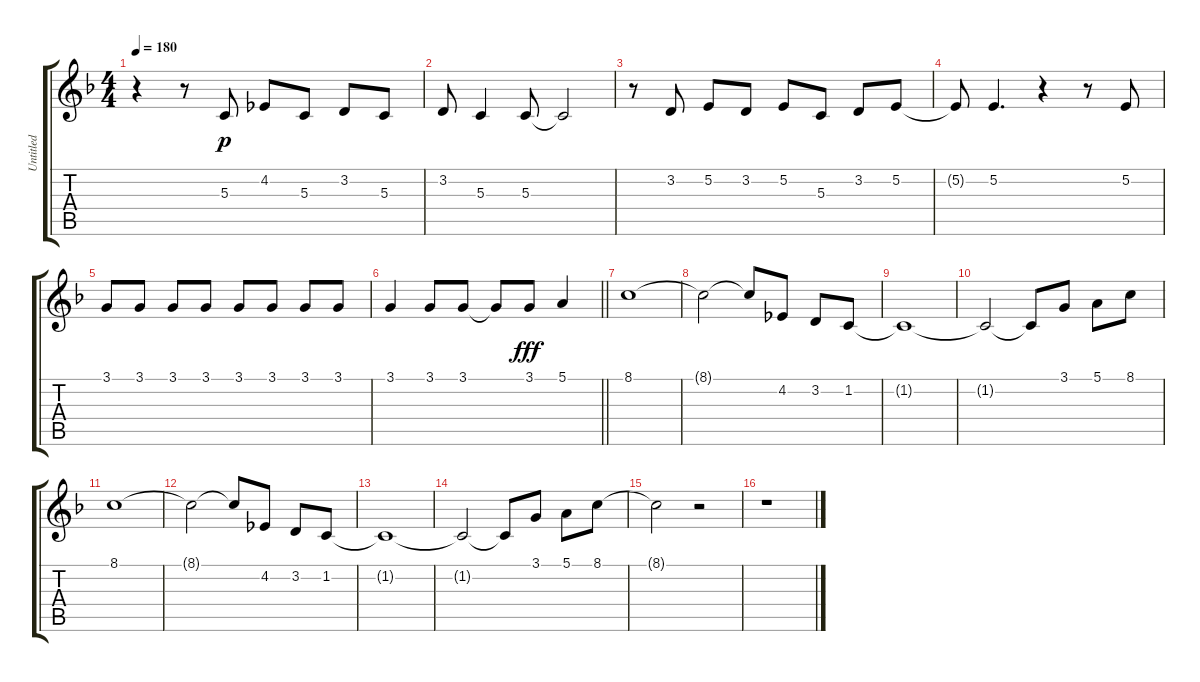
\track ("Untitled" "Untitled") {instrument trumpet}
\staff {score tabs}
\tuning (E4 B3 G3 D3 A2 E2) {hide}
\ts (4 4)
\tempo 180
\clef g2
\ks f
r.4{dy p} r.8 5.3.8 4.2.8 5.3.8 3.2.8 5.3.8 |
3.2.8 5.3.4 5.3.8 5.3{t}.2 |
r.8 3.2.8 5.2.8 3.2.8 5.2.8 5.3.8 3.2.8 5.2.8 |
5.2{t}.8 5.2.4{d} r.4 r.8 5.2.8 |
3.1.8 3.1.8 3.1.8 3.1.8 3.1.8 3.1.8 3.1.8 3.1.8 |
\barLineRight lightlight
3.1.4 3.1.8 3.1.8 3.1{t}.8 3.1.8{dy fff} 5.1.4 |
8.1.1 |
8.1{t}.2 8.1{t}.8 4.2.8 3.2.8 1.2.8 |
1.2{t}.1 |
1.2{t}.2 1.2{t}.8 3.1.8 5.1.8 8.1.8 |
8.1.1 |
8.1{t}.2 8.1{t}.8 4.2.8 3.2.8 1.2.8 |
1.2{t}.1 |
1.2{t}.2 1.2{t}.8 3.1.8 5.1.8 8.1.8 |
8.1{t}.2 r.2 |
r.1
